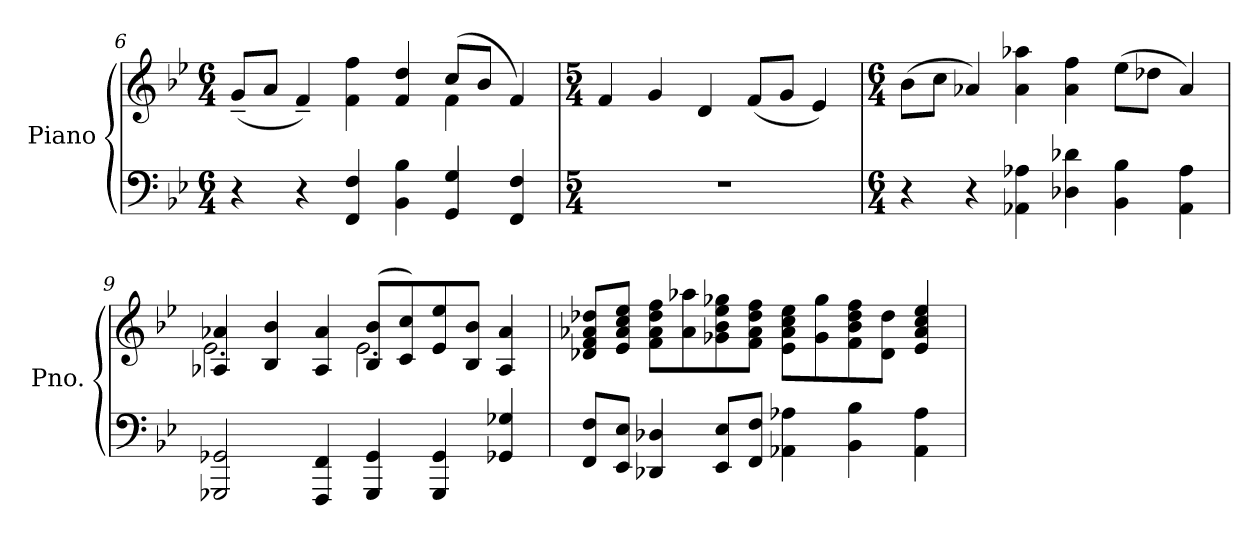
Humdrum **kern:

**kern	**kern
*part1	*part1
*staff2	*staff1
*I"Piano	*
*I'Pno.	*
*clefF4	*clefG2
*k[b-e-]	*k[b-e-]
*M6/4	*M6/4
=6	=6
*	*^
4r	(<8g~/L	1ryy
.	8a/J	.
4r	4f~/)	.
4FF/ 4F/	4f\ 4ff\	.
4BB-\ 4B-\	4f/ 4dd/	.
4GG/ 4G/	(>8cc/L	4f\
.	8b-/J	.
4FF/ 4F/	4f/)	4ryy
*	*v	*v
=7	=7
*M5/4	*M5/4
4%5r	4f/
.	4g/
.	4d/
.	(<8f/L
.	8g/J
.	4e-/)
=8	=8
*M6/4	*M6/4
4r	(>8b-\L
.	8cc\J
4r	4a-X/)
4AA-X\ 4A-X\	4a-\ 4aa-X\
4D-X\ 4d-X\	4a-\ 4ff\
4BB-\ 4B-\	(>8ee-\L
.	8dd-X\J
4AA-\ 4A-\	4a-/)
!!LO:LB:g=z
=9	=9
*	*^
2GGG-X/ 2GG-X/	4A-X/ 4a-X/	2.e-\
.	4B-/ 4b-/	.
4FFF/ 4FF/	4A-/ 4a-/	.
4GGG-/ 4GG-/	(<8B-/ 8b-/L	2.e-\
.	8c/ 8cc/)	.
4GGG-/ 4GG-/	8e-/ 8ee-/	.
.	8B-/ 8b-/J	.
4GG-X/ 4G-X/	4A-/ 4a-/	.
*	*v	*v
=10	=10
8FF/ 8F/L	8d-X/ 8f/ 8a-X/ 8dd-X/L
8EE-/ 8E-/J	8e-/ 8a-/ 8cc/ 8ee-/J
4DD-X/ 4D-X/	8f\ 8a-\ 8dd-\ 8ff\L
.	8a-\ 8aa-X\
8EE-/ 8E-/L	8g-X\ 8b-\ 8ee-\ 8gg-X\
8FF/ 8F/J	8f\ 8a-\ 8dd-\ 8ff\J
4AA-X\ 4A-X\	8e-\ 8a-\ 8cc\ 8ee-\L
.	8g-\ 8gg-\
4BB-\ 4B-\	8f\ 8b-\ 8dd-\ 8ff\
.	8d-\ 8dd-\J
4AA-\ 4A-\	4e-/ 4a-/ 4cc/ 4ee-/
=	=
*-	*-
